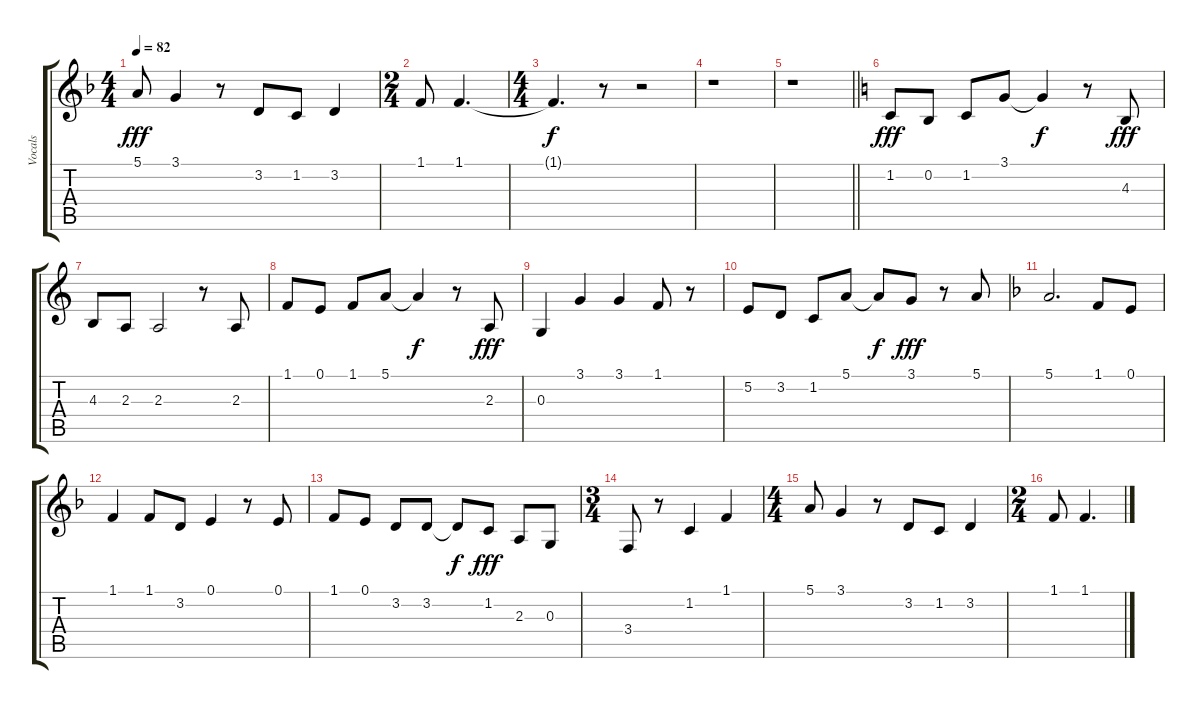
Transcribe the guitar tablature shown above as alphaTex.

\track ("Vocals" "Vocals") {instrument lead6voice}
\staff {score tabs}
\tuning (E4 B3 G3 D3 A2 E2) {hide}
\ts (4 4)
\tempo 82
\clef g2
\ks f
5.1.8{dy fff} 3.1.4 r.8 3.2.8 1.2.8 3.2.4 |
\ts (2 4)
1.1.8 1.1.4{d} |
\ts (4 4)
1.1{t}.4{d dy f} r.8 r.2 |
r.1 |
\barLineRight lightlight
r.1 |
\ks c
1.2.8{dy fff} 0.2.8 1.2.8 3.1.8 3.1{t}.4{dy f} r.8 4.3.8{dy fff} |
4.3.8 2.3.8 2.3.2 r.8 2.3.8 |
1.1.8 0.1.8 1.1.8 5.1.8 5.1{t}.4{dy f} r.8 2.3.8{dy fff} |
0.3.4 3.1.4 3.1.4 1.1.8 r.8 |
5.2.8 3.2.8 1.2.8 5.1.8 5.1{t}.8{dy f} 3.1.8{dy fff} r.8 5.1.8 |
\ks f
5.1.2{d} 1.1.8 0.1.8 |
1.1.4 1.1.8 3.2.8 0.1.4 r.8 0.1.8 |
1.1.8 0.1.8 3.2.8 3.2.8 3.2{t}.8{dy f} 1.2.8{dy fff} 2.3.8 0.3.8 |
\ts (3 4)
3.4.8 r.8 1.2.4 1.1.4 |
\ts (4 4)
5.1.8 3.1.4 r.8 3.2.8 1.2.8 3.2.4 |
\ts (2 4)
1.1.8 1.1.4{d}
